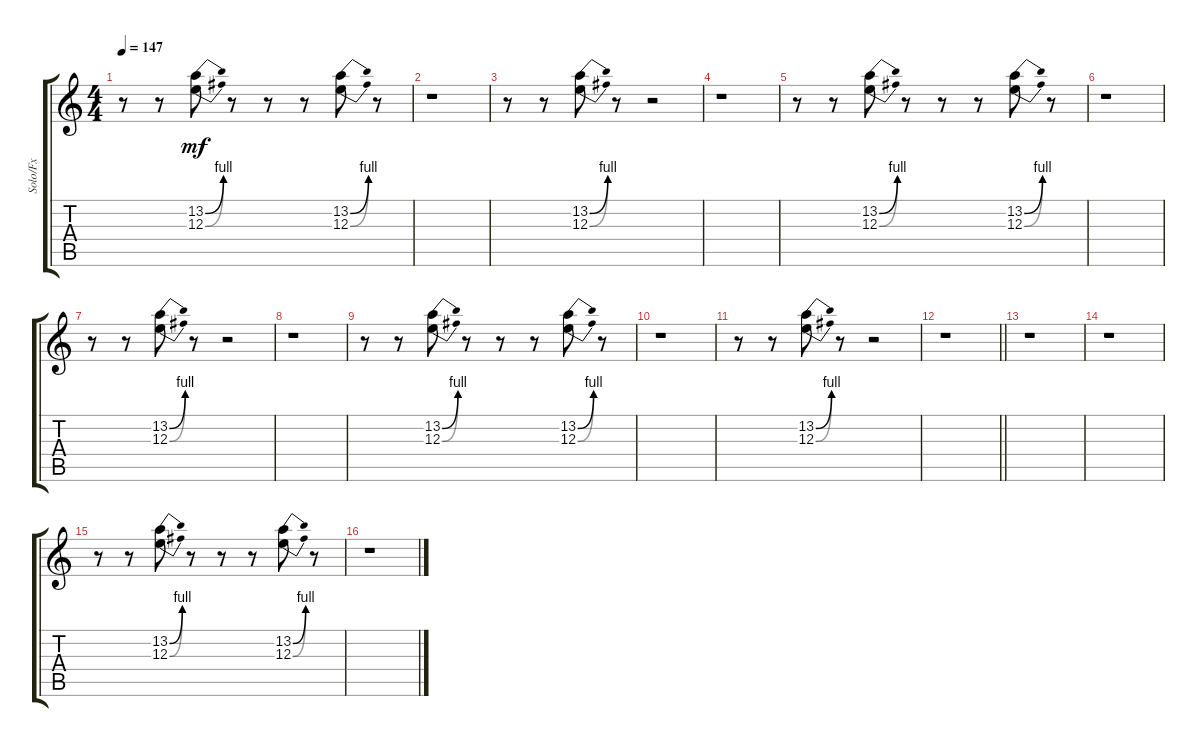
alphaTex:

\track ("Solo/Fx" "Solo/Fx") {instrument distortionguitar}
\staff {score tabs}
\tuning (Db4 Ab3 E3 B2 Gb2 Db2) {hide}
\ts (4 4)
\tempo 147
\clef g2
\ks c
r.8{dy mf volume 8 instrument distortionguitar} r.8 (13.2{be (bend 0 0 60 4)} 12.3{be (bend 0 0 60 4)}).8{instrument distortionguitar} r.8 r.8 r.8 (13.2{be (bend 0 0 60 4)} 12.3{be (bend 0 0 60 4)}).8{instrument distortionguitar} r.8 |
r.1 |
r.8 r.8 (13.2{be (bend 0 0 60 4)} 12.3{be (bend 0 0 60 4)}).8{instrument distortionguitar} r.8 r.2 |
r.1 |
r.8{volume 8 instrument distortionguitar} r.8 (13.2{be (bend 0 0 60 4)} 12.3{be (bend 0 0 60 4)}).8{instrument distortionguitar} r.8 r.8 r.8 (13.2{be (bend 0 0 60 4)} 12.3{be (bend 0 0 60 4)}).8{instrument distortionguitar} r.8 |
r.1 |
r.8 r.8 (13.2{be (bend 0 0 60 4)} 12.3{be (bend 0 0 60 4)}).8{instrument distortionguitar} r.8 r.2 |
r.1 |
r.8{volume 8 instrument distortionguitar} r.8 (13.2{be (bend 0 0 60 4)} 12.3{be (bend 0 0 60 4)}).8{instrument distortionguitar} r.8 r.8 r.8 (13.2{be (bend 0 0 60 4)} 12.3{be (bend 0 0 60 4)}).8{instrument distortionguitar} r.8 |
r.1 |
r.8 r.8 (13.2{be (bend 0 0 60 4)} 12.3{be (bend 0 0 60 4)}).8{instrument distortionguitar} r.8 r.2 |
\barLineRight lightlight
r.1 |
r.1 |
r.1 |
r.8{volume 8 instrument distortionguitar} r.8 (13.2{be (bend 0 0 60 4)} 12.3{be (bend 0 0 60 4)}).8{instrument distortionguitar} r.8 r.8 r.8 (13.2{be (bend 0 0 60 4)} 12.3{be (bend 0 0 60 4)}).8{instrument distortionguitar} r.8 |
r.1
